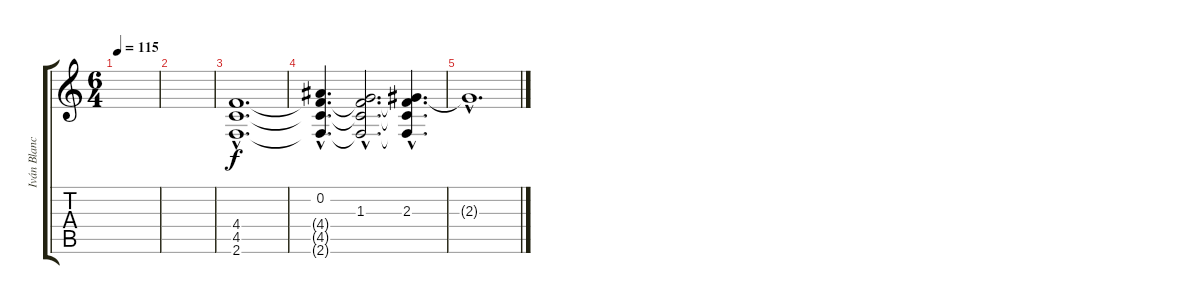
\track ("Iván Blanco (II)" "Iván Blanc") {instrument acousticguitarnylon}
\staff {score tabs}
\tuning (Eb4 Bb3 Gb3 Db3 Ab2 Eb2) {hide}
\ts (6 4)
\tempo 115
\clef g2
\ks c
|
|
(4.4{hac} 4.5{hac} 2.6{hac}).1{d instrument stringensemble1} |
(0.2{hac} 4.4{hac t} 4.5{hac t} 2.6{hac t}).4{d} (1.3{hac} 4.4{hac t} 4.5{hac t} 2.6{hac t}).2{d} (2.3{hac} 4.4{hac t} 4.5{hac t} 2.6{hac t}).4{d} |
2.3{hac t}.1{d}
